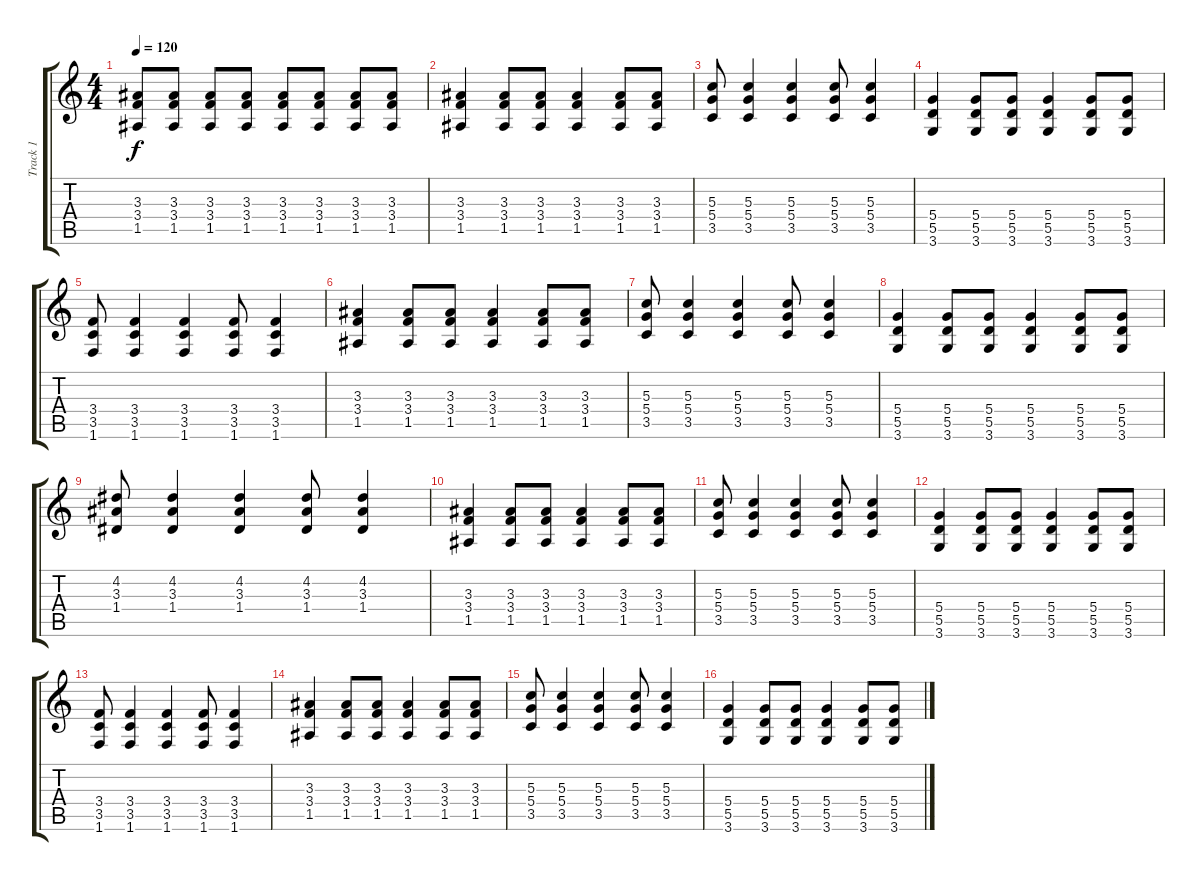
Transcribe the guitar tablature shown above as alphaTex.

\track ("Track 1" "Track 1") {instrument electricguitarclean}
\staff {score tabs}
\tuning (E4 B3 G3 D3 A2 E2) {hide}
\ts (4 4)
\tempo 120
\clef g2
\ks c
(3.3 3.4 1.5).8{dy f} (3.3 3.4 1.5).8 (3.3 3.4 1.5).8 (3.3 3.4 1.5).8 (3.3 3.4 1.5).8 (3.3 3.4 1.5).8 (3.3 3.4 1.5).8 (3.3 3.4 1.5).8 |
(3.3 3.4 1.5).4 (3.3 3.4 1.5).8 (3.3 3.4 1.5).8 (3.3 3.4 1.5).4 (3.3 3.4 1.5).8 (3.3 3.4 1.5).8 |
(5.3 5.4 3.5).8 (5.3 5.4 3.5).4 (5.3 5.4 3.5).4 (5.3 5.4 3.5).8 (5.3 5.4 3.5).4 |
(5.4 5.5 3.6).4 (5.4 5.5 3.6).8 (5.4 5.5 3.6).8 (5.4 5.5 3.6).4 (5.4 5.5 3.6).8 (5.4 5.5 3.6).8 |
(3.4 3.5 1.6).8 (3.4 3.5 1.6).4 (3.4 3.5 1.6).4 (3.4 3.5 1.6).8 (3.4 3.5 1.6).4 |
(3.3 3.4 1.5).4 (3.3 3.4 1.5).8 (3.3 3.4 1.5).8 (3.3 3.4 1.5).4 (3.3 3.4 1.5).8 (3.3 3.4 1.5).8 |
(5.3 5.4 3.5).8 (5.3 5.4 3.5).4 (5.3 5.4 3.5).4 (5.3 5.4 3.5).8 (5.3 5.4 3.5).4 |
(5.4 5.5 3.6).4 (5.4 5.5 3.6).8 (5.4 5.5 3.6).8 (5.4 5.5 3.6).4 (5.4 5.5 3.6).8 (5.4 5.5 3.6).8 |
(4.2 3.3 1.4).8 (4.2 3.3 1.4).4 (4.2 3.3 1.4).4 (4.2 3.3 1.4).8 (4.2 3.3 1.4).4 |
(3.3 3.4 1.5).4 (3.3 3.4 1.5).8 (3.3 3.4 1.5).8 (3.3 3.4 1.5).4 (3.3 3.4 1.5).8 (3.3 3.4 1.5).8 |
(5.3 5.4 3.5).8 (5.3 5.4 3.5).4 (5.3 5.4 3.5).4 (5.3 5.4 3.5).8 (5.3 5.4 3.5).4 |
(5.4 5.5 3.6).4 (5.4 5.5 3.6).8 (5.4 5.5 3.6).8 (5.4 5.5 3.6).4 (5.4 5.5 3.6).8 (5.4 5.5 3.6).8 |
(3.4 3.5 1.6).8 (3.4 3.5 1.6).4 (3.4 3.5 1.6).4 (3.4 3.5 1.6).8 (3.4 3.5 1.6).4 |
(3.3 3.4 1.5).4 (3.3 3.4 1.5).8 (3.3 3.4 1.5).8 (3.3 3.4 1.5).4 (3.3 3.4 1.5).8 (3.3 3.4 1.5).8 |
(5.3 5.4 3.5).8 (5.3 5.4 3.5).4 (5.3 5.4 3.5).4 (5.3 5.4 3.5).8 (5.3 5.4 3.5).4 |
(5.4 5.5 3.6).4 (5.4 5.5 3.6).8 (5.4 5.5 3.6).8 (5.4 5.5 3.6).4 (5.4 5.5 3.6).8 (5.4 5.5 3.6).8
